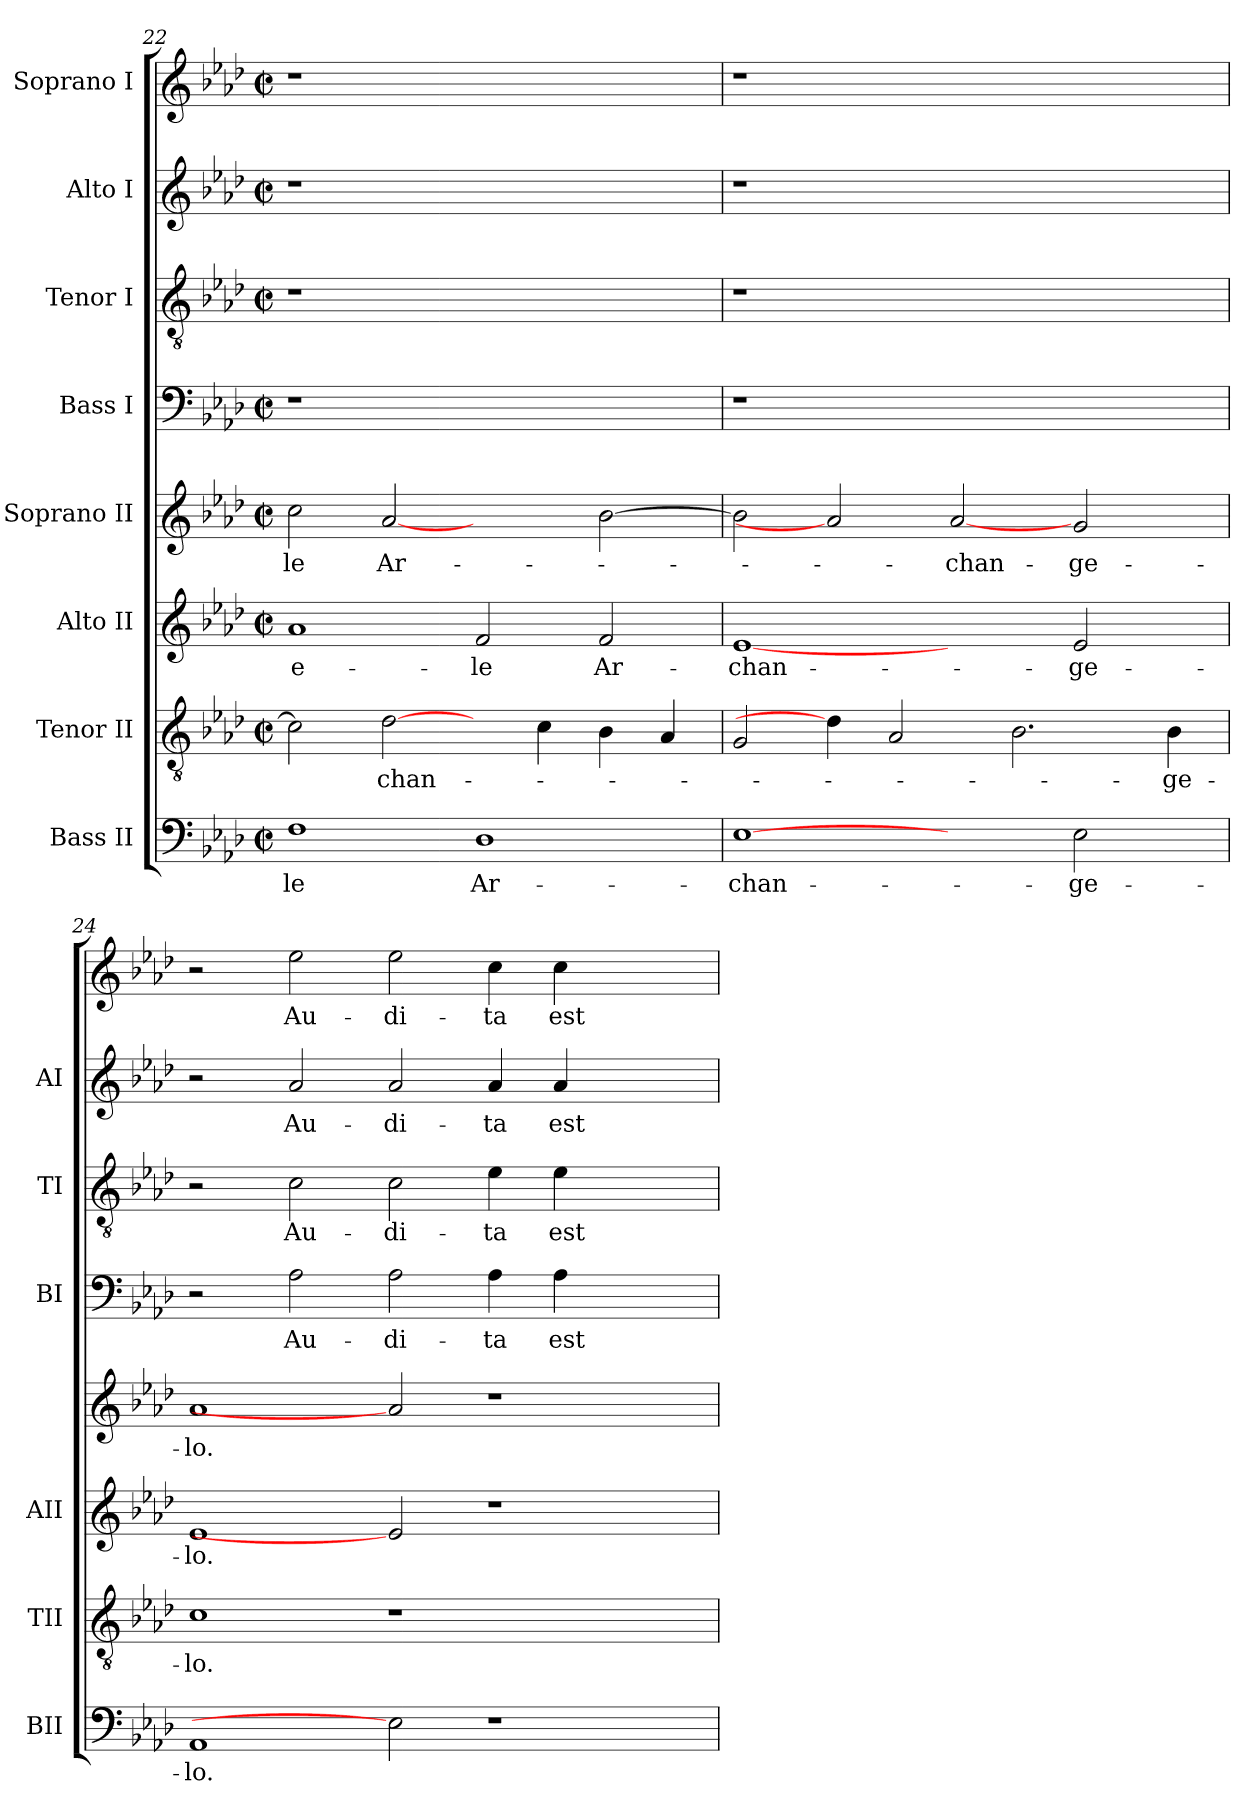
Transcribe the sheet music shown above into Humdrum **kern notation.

**kern	**text	**kern	**text	**kern	**text	**kern	**text	**kern	**text	**kern	**text	**kern	**text	**kern	**text
*part8	*part8	*part7	*part7	*part6	*part6	*part5	*part5	*part4	*part4	*part3	*part3	*part2	*part2	*part1	*part1
*staff8	*staff8	*staff7	*staff7	*staff6	*staff6	*staff5	*staff5	*staff4	*staff4	*staff3	*staff3	*staff2	*staff2	*staff1	*staff1
*I"Bass II	*	*I"Tenor II	*	*I"Alto II	*	*I"Soprano II	*	*I"Bass I	*	*I"Tenor I	*	*I"Alto I	*	*I"Soprano I	*
*I'BII	*	*I'TII	*	*I'AII	*	*	*	*I'BI	*	*I'TI	*	*I'AI	*	*	*
*clefF4	*	*clefGv2	*	*clefG2	*	*clefG2	*	*clefF4	*	*clefGv2	*	*clefG2	*	*clefG2	*
*k[b-e-a-d-]	*	*k[b-e-a-d-]	*	*k[b-e-a-d-]	*	*k[b-e-a-d-]	*	*k[b-e-a-d-]	*	*k[b-e-a-d-]	*	*k[b-e-a-d-]	*	*k[b-e-a-d-]	*
*A-:	*	*A-:	*	*A-:	*	*A-:	*	*A-:	*	*A-:	*	*A-:	*	*A-:	*
*M2/2	*	*M2/2	*	*M2/2	*	*M2/2	*	*M2/2	*	*M2/2	*	*M2/2	*	*M2/2	*
*met(c|)	*	*met(c|)	*	*met(c|)	*	*met(c|)	*	*met(c|)	*	*met(c|)	*	*met(c|)	*	*met(c|)	*
=22	=22	=22	=22	=22	=22	=22	=22	=22	=22	=22	=22	=22	=22	=22	=22
!	!LO:LY:b	!	!	!	!LO:LY:b	!	!LO:LY:b	!LO:N:vis=1	!	!LO:N:vis=1	!	!LO:N:vis=1	!	!LO:N:vis=1	!
1F	-le	2c\]	.	1a-	-e-	2cc\	-le	1r	.	1r	.	1r	.	1r	.
!	!	!	!LO:LY:b	!	!	!	!LO:LY:b	!	!	!	!	!	!	!	!
.	.	[2d-\	-chan-	.	.	[2a-	Ar-	.	.	.	.	.	.	.	.
!	!LO:LY:b	!	!	!	!LO:LY:b	!	!	!	!	!	!	!	!	!	!
1D-	Ar-	4ryy	.	2f/	-le	2ryy	.	1ryy	.	1ryy	.	1ryy	.	1ryy	.
.	.	4c\	.	.	.	.	.	.	.	.	.	.	.	.	.
!	!	!	!	!	!LO:LY:b	!	!	!	!	!	!	!	!	!	!
.	.	4B-\	.	2f/	Ar-	[>2b-\	.	.	.	.	.	.	.	.	.
.	.	4A-/	.	.	.	.	.	.	.	.	.	.	.	.	.
=23	=23	=23	=23	=23	=23	=23	=23	=23	=23	=23	=23	=23	=23	=23	=23
!	!LO:LY:b	!	!	!	!LO:LY:b	!	!	!LO:N:vis=1	!	!LO:N:vis=1	!	!LO:N:vis=1	!	!LO:N:vis=1	!
[1E-	-chan-	2G/	.	[1e-	-chan-	2b-\]	.	1r	.	1r	.	1r	.	1r	.
.	.	4d-\]	.	.	.	2a-]	.	.	.	.	.	.	.	.	.
.	.	2A-/	.	.	.	.	.	.	.	.	.	.	.	.	.
!	!	!	!	!	!	!	!LO:LY:b	!	!	!	!	!	!	!	!
2ryy	.	.	.	2ryy	.	[2a-	-chan-	1ryy	.	1ryy	.	1ryy	.	1ryy	.
.	.	2.B-\	.	.	.	.	.	.	.	.	.	.	.	.	.
!	!LO:LY:b	!	!	!	!LO:LY:b	!	!LO:LY:b	!	!	!	!	!	!	!	!
2E-\	-ge-	.	.	2e-/	-ge-	2g/	-ge-	.	.	.	.	.	.	.	.
!	!	!	!LO:LY:b	!	!	!	!	!	!	!	!	!	!	!	!
4ryy	.	4B-\	-ge-	4ryy	.	4ryy	.	4ryy	.	4ryy	.	4ryy	.	4ryy	.
!!LO:LB:g=z
=24	=24	=24	=24	=24	=24	=24	=24	=24	=24	=24	=24	=24	=24	=24	=24
!	!LO:LY:b	!	!LO:LY:b	!	!LO:LY:b	!	!LO:LY:b	!	!	!	!	!	!	!	!
1AA-	-lo.	1c	-lo.	1e-	-lo.	1a-	-lo.	2r	.	2r	.	2r	.	2r	.
!	!	!	!	!	!	!	!	!	!LO:LY:b	!	!LO:LY:b	!	!LO:LY:b	!	!LO:LY:b
.	.	.	.	.	.	.	.	2A-\	Au-	2c\	Au-	2a-/	Au-	2ee-\	Au-
!	!	!	!	!	!	!	!	!	!LO:LY:b	!	!LO:LY:b	!	!LO:LY:b	!	!LO:LY:b
2E-]	.	1r	.	2e-]	.	2a-]	.	2A-\	-di-	2c\	-di-	2a-/	-di-	2ee-\	-di-
!	!	!	!	!	!	!	!	!	!LO:LY:b	!	!LO:LY:b	!	!LO:LY:b	!	!LO:LY:b
1r	.	.	.	1r	.	1r	.	4A-\	-ta	4e-\	-ta	4a-/	-ta	4cc\	-ta
!	!	!	!	!	!	!	!	!	!LO:LY:b	!	!LO:LY:b	!	!LO:LY:b	!	!LO:LY:b
.	.	.	.	.	.	.	.	4A-\	est	4e-\	est	4a-/	est	4cc\	est
.	.	2ryy	.	.	.	.	.	2ryy	.	2ryy	.	2ryy	.	2ryy	.
=	=	=	=	=	=	=	=	=	=	=	=	=	=	=	=
*-	*-	*-	*-	*-	*-	*-	*-	*-	*-	*-	*-	*-	*-	*-	*-
